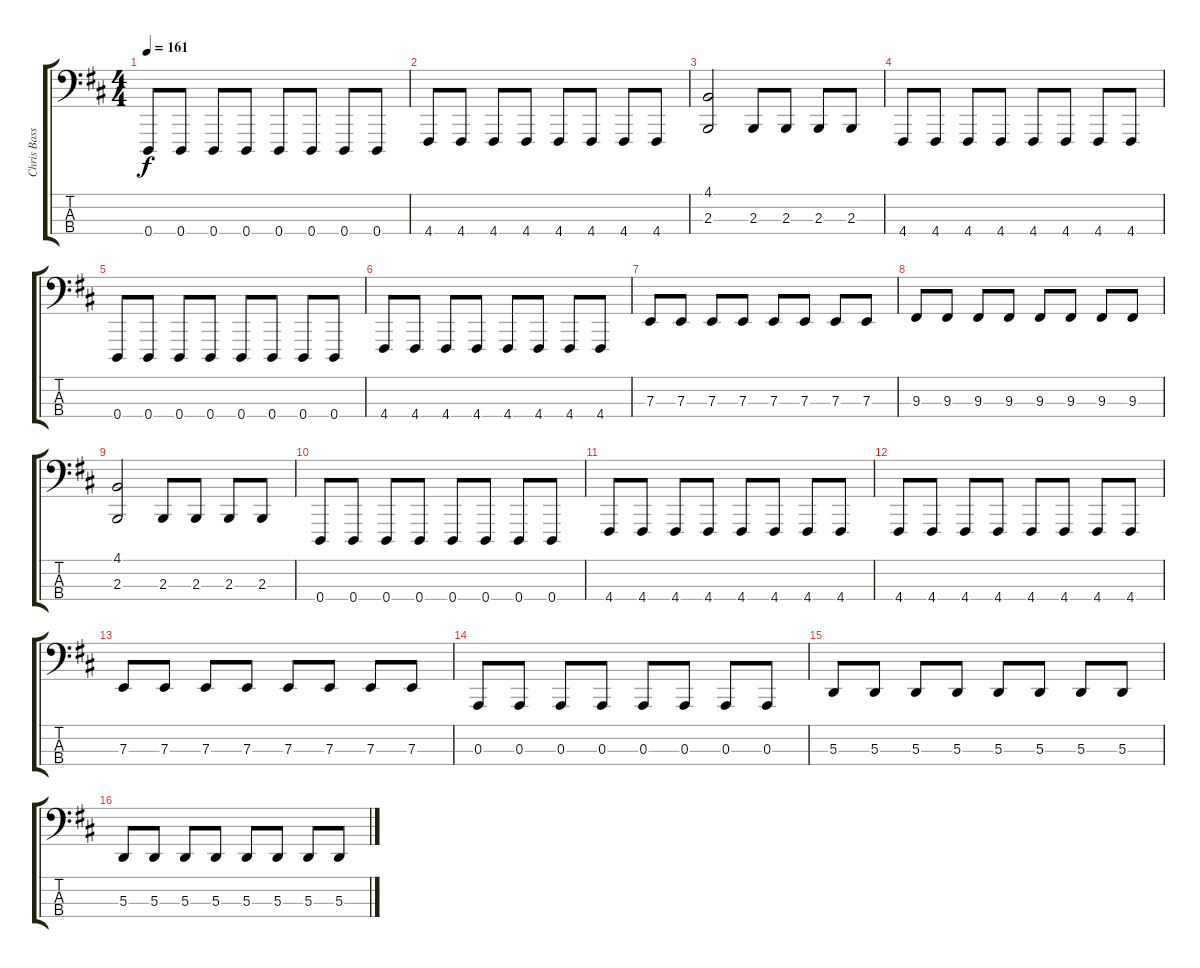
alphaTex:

\track ("Chris Bass Effect" "Chris Bass") {instrument lead2sawtooth}
\staff {score tabs}
\tuning (G2 D2 A1 D1) {hide}
\ts (4 4)
\tempo 161
\clef f4
\ks d
0.4.8{dy f} 0.4.8 0.4.8 0.4.8 0.4.8 0.4.8 0.4.8 0.4.8 |
4.4.8 4.4.8 4.4.8 4.4.8 4.4.8 4.4.8 4.4.8 4.4.8 |
(4.1 2.3).2 2.3.8 2.3.8 2.3.8 2.3.8 |
4.4.8 4.4.8 4.4.8 4.4.8 4.4.8 4.4.8 4.4.8 4.4.8 |
0.4.8 0.4.8 0.4.8 0.4.8 0.4.8 0.4.8 0.4.8 0.4.8 |
4.4.8 4.4.8 4.4.8 4.4.8 4.4.8 4.4.8 4.4.8 4.4.8 |
7.3.8 7.3.8 7.3.8 7.3.8 7.3.8 7.3.8 7.3.8 7.3.8 |
9.3.8 9.3.8 9.3.8 9.3.8 9.3.8 9.3.8 9.3.8 9.3.8 |
(4.1 2.3).2 2.3.8 2.3.8 2.3.8 2.3.8 |
0.4.8 0.4.8 0.4.8 0.4.8 0.4.8 0.4.8 0.4.8 0.4.8 |
4.4.8 4.4.8 4.4.8 4.4.8 4.4.8 4.4.8 4.4.8 4.4.8 |
4.4.8 4.4.8 4.4.8 4.4.8 4.4.8 4.4.8 4.4.8 4.4.8 |
7.3.8 7.3.8 7.3.8 7.3.8 7.3.8 7.3.8 7.3.8 7.3.8 |
0.3.8 0.3.8 0.3.8 0.3.8 0.3.8 0.3.8 0.3.8 0.3.8 |
5.3.8 5.3.8 5.3.8 5.3.8 5.3.8 5.3.8 5.3.8 5.3.8 |
5.3.8 5.3.8 5.3.8 5.3.8 5.3.8 5.3.8 5.3.8 5.3.8
